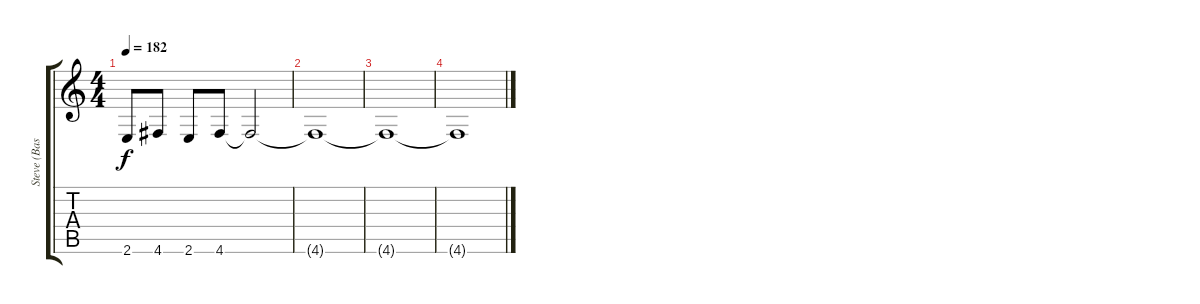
\track ("Steve (Bass)" "Steve (Bas") {instrument electricbassfinger}
\staff {score tabs}
\tuning (E4 B3 G3 D3 A2 D2) {hide}
\ts (4 4)
\tempo 182
\clef g2
\ks c
2.6.8{dy f} 4.6.8 2.6.8 4.6.8 4.6{t}.2 |
4.6{t}.1 |
4.6{t}.1 |
4.6{t}.1
